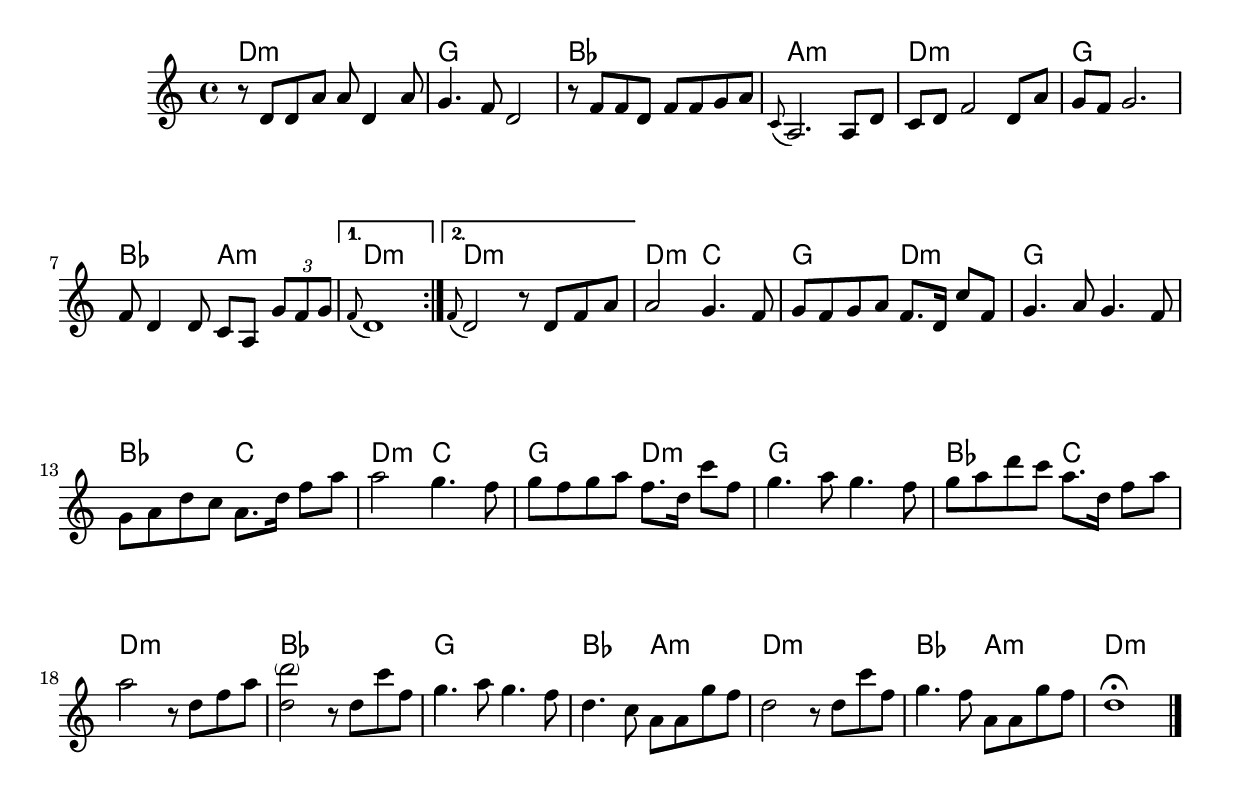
\header {
  title = ""
  instrument = ""
}
\paper {
  system-system-spacing #'basic-distance = #20
}

heXuanLayout = 
  \new ChordNames \chordmode {
    d1:m g, bes, a,:m d:m g, bes,2 a,:m 
    d1:m d:m d2:m c g, d:m g,1 bes,2 c 
    d2:m c g, d:m g,1 bes,2 c d1:m bes, g, bes,2 a,:m d1:m bes,2 a,:m d1:m}
heXuanMidi = 
  \new ChordNames \with { midiInstrument = "string ensemble 1" } \chordmode {
    \repeat volta 2 {d,1:m g, bes, a,:m d:m g, bes,2 a,:m }
    \alternative {{d,1:m} {d,:m}} d,2:m c, g, d:m g,1 bes,2 c 
    d,2:m c g, d:m g,1 bes,2 c d1:m bes, g bes,2 a,:m d1:m bes,2 a,:m d1:m}

yuePu =   
  \new Staff \with { midiInstrument = "acoustic guitar (nylon)" }
  \new Voice \relative c' { \key d \dorian 
    \repeat volta 2 {r8 d d a'  a d,4 a'8 | g4. f8 d2 | r8 f f d f f g a | 
    \grace c,8 (a2.) a8 d| c d f2 d8 a' | g f g2. | f8 d4 d8 c a \tuplet 3/2 {g'8 f g} | }
    \alternative {{ \grace f (d1) } {\grace f8 (d2) r8 d f a} }
    a2 g4. f8 | g f g a f8. d16 c'8 f, | g4. a8 g4. f8 | g a d c a8. d16 f8 a |
    a2 g4. f8 | g f g a f8. d16 c'8 f, | g4. a8 g4. f8 | g a d c a8. d,16 f8 a |
    a2 r8 d, f a | <d, \parenthesize d'>2 r8 d c' f, | | g4. a8 g4. f8 | d4. c8 a a g' f | 
    d2 r8 d c' f, | g4. f8 a, a g' f | d1\fermata \bar "|."
  }

\score {
  << \heXuanLayout \yuePu>>
  \layout { }
}

\score {
  \unfoldRepeats << \heXuanMidi \yuePu>>
  \midi { }
}